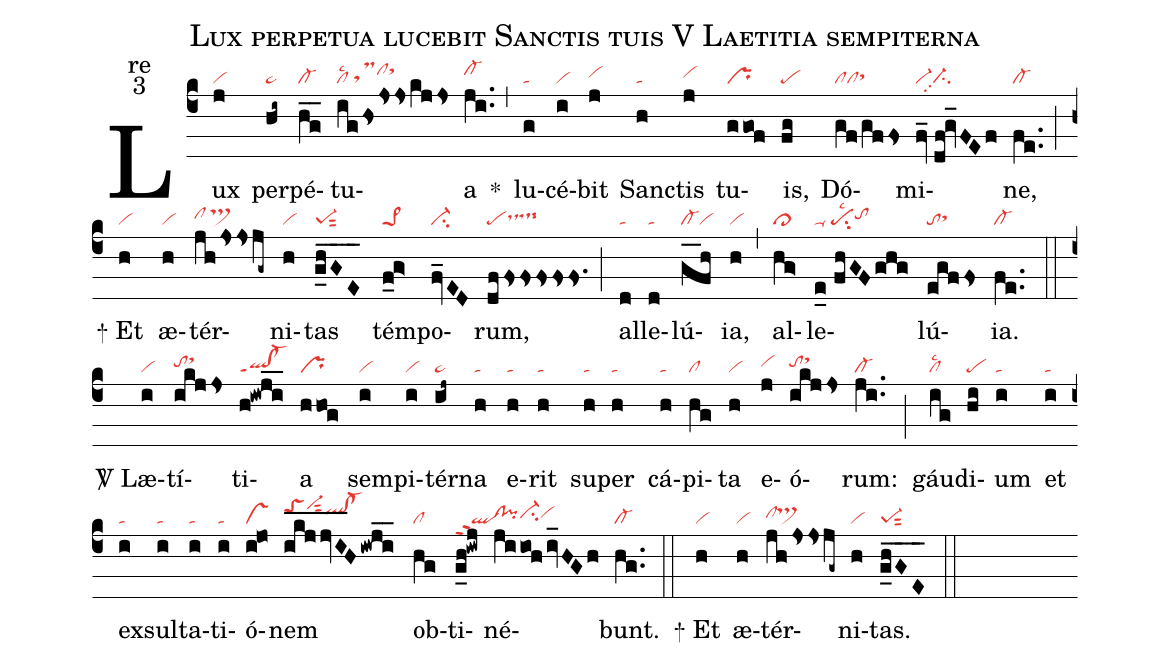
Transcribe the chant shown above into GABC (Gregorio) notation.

name:Lux perpetua lucebit Sanctis tuis V Laetitia sempiterna;
office-part:re;
mode:3;
nabc-lines:1;
%%
(c4) Lux(j|vi) per(hi~|pe~)pé(hg__|cl-)tu(ighsjsjskjjs|cllsc2/tsMhgclhisthj)a(ji..|cl-hi) <sp>*</sp>(,) lu(g|ta)cé(i|vi)bit(j|vihh) San(h|ta)ctis(j|vihh) tu(ggof|pr)is,(fg|pe) Dó(gf/gffs|clclsthh)mi(fv_//df!gv_FEf|vi-ci-pp2)ne,(fe..|cl-) (;)

<sp>+</sp> Et(h|vi) æ(h|vi)tér(jhjsjsjg~|clhh/ts>hi)ni(h|vi)tas(g_hGE___|pe-1sut2) tém(f_g>|pe>1)po(fv_ED|ci-)rum,(dffsfsfsfsfs.|pedshhts-hh) (;) al(d|ta)le(d|ta)lú(g_f_h|cl-vi)ia,(h|vi) (,) al(hg>|ci~)le(e_0//fhGFghg|ta-/pesu2lsc2tohh)lú(egffs|tosthh)ia.(fe..|cl-) (::)

<sp>V/</sp> Læ(i|vi)tí(ikjjs|tohhsthj)ti(h!iwji__|ql!cl-ppt1)a(hhog|pr) sem(i|vi)pi(i|vi)tér(ij~|pe~)na(h|ta) e(h|ta)rit(h|ta) su(h|ta)per(h|ta) cá(h|ta)pi(hg|cl)ta(h|vi) e(j|vihh)ó(ikjjs|tohhsthj)rum:(ji..|cl-) (;) gáu(ig|cllsc2)di(hi|pe)um(i|ta) et(i|ta) ex(i|ta)sul(i|ta)ta(i|ta)ti(i|ta)ó(i@jo|vs)nem(ikjjvI_____H/iwji__|toShjvi-hksut2qlhi!cl-hi) ob(hg|cl)ti(g_h!iwj|qlppt2)né(jiioh/iv_HGh|clhh!pihhci-hhvihh)bunt.(hg..|cl-) (::)

<sp>+</sp> Et(h|vi) æ(h|vi)tér(jhjsjsjg~|clhhts>hi)ni(h|vi)tas.(g_hGE___|pe-1sut2) (::)
